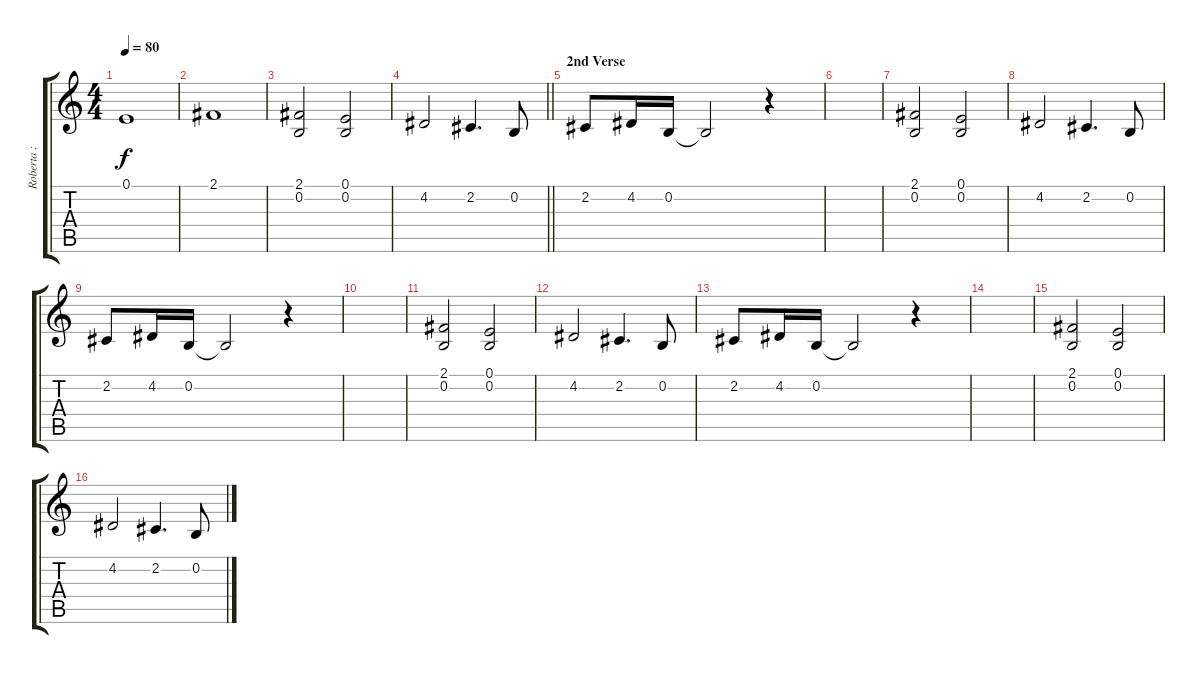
\track ("Roberta :  Vocal" "Roberta : ") {instrument pad4choir}
\staff {score tabs}
\tuning (E4 B3 G3 D3 A2 E2) {hide}
\ts (4 4)
\tempo 80
\clef g2
\ks c
0.1.1{dy f} |
2.1.1 |
(2.1 0.2).2 (0.1 0.2).2 |
\barLineRight lightlight
4.2.2 2.2.4{d} 0.2.8 |
\section ("" "2nd Verse")
2.2.8 4.2.16 0.2.16 0.2{t}.2 r.4 |
|
(2.1 0.2).2 (0.1 0.2).2 |
4.2.2 2.2.4{d} 0.2.8 |
2.2.8 4.2.16 0.2.16 0.2{t}.2 r.4 |
|
(2.1 0.2).2 (0.1 0.2).2 |
4.2.2 2.2.4{d} 0.2.8 |
2.2.8 4.2.16 0.2.16 0.2{t}.2 r.4 |
|
(2.1 0.2).2 (0.1 0.2).2 |
4.2.2 2.2.4{d} 0.2.8
